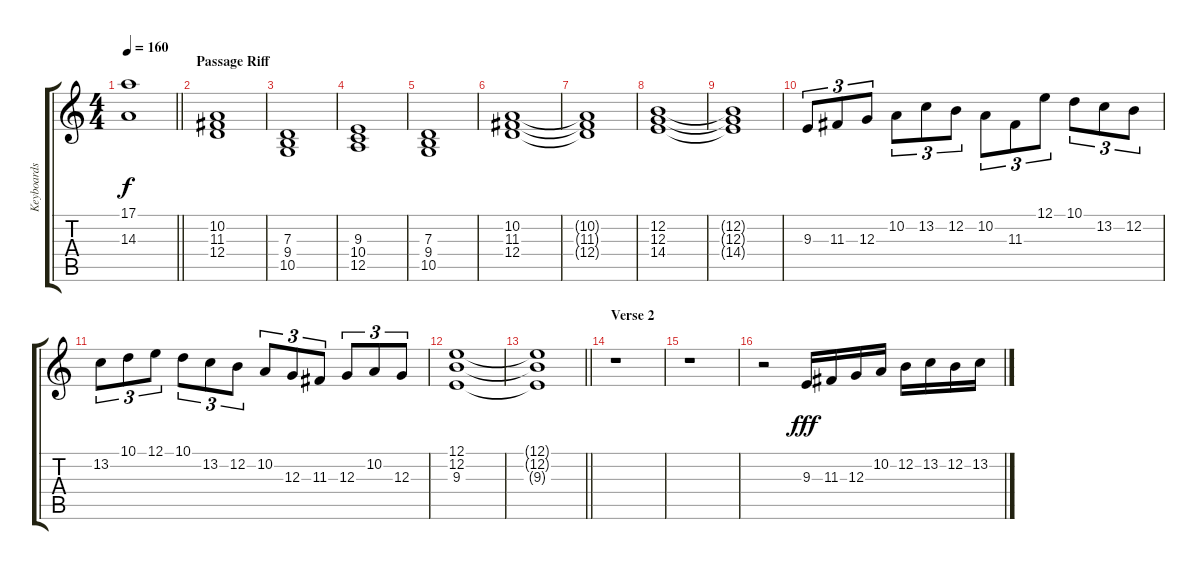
\track ("Keyboards 1" "Keyboards ") {instrument stringensemble1}
\staff {score tabs}
\tuning (E4 B3 G3 D3 A2 E2) {hide}
\ts (4 4)
\tempo 160
\clef g2
\barLineRight lightlight
\ks c
(17.1{t} 14.3{t}).1{dy f} |
\section ("" "Passage Riff")
(10.2 11.3 12.4).1 |
(7.3 9.4 10.5).1 |
(9.3 10.4 12.5).1 |
(7.3 9.4 10.5).1 |
(10.2 11.3 12.4).1 |
(10.2{t} 11.3{t} 12.4{t}).1 |
(12.2 12.3 14.4).1 |
(12.2{t} 12.3{t} 14.4{t}).1 |
9.3.8{tu (3 2)} 11.3.8{tu (3 2)} 12.3.8{tu (3 2)} 10.2.8{tu (3 2)} 13.2.8{tu (3 2)} 12.2.8{tu (3 2)} 10.2.8{tu (3 2)} 11.3.8{tu (3 2)} 12.1.8{tu (3 2)} 10.1.8{tu (3 2)} 13.2.8{tu (3 2)} 12.2.8{tu (3 2)} |
13.2.8{tu (3 2)} 10.1.8{tu (3 2)} 12.1.8{tu (3 2)} 10.1.8{tu (3 2)} 13.2.8{tu (3 2)} 12.2.8{tu (3 2)} 10.2.8{tu (3 2)} 12.3.8{tu (3 2)} 11.3.8{tu (3 2)} 12.3.8{tu (3 2)} 10.2.8{tu (3 2)} 12.3.8{tu (3 2)} |
(12.1 12.2 9.3).1 |
\barLineRight lightlight
(12.1{t} 12.2{t} 9.3{t}).1 |
\section ("" "Verse 2")
r.1 |
r.1 |
r.2 9.3.16{dy fff} 11.3.16 12.3.16 10.2.16 12.2.16 13.2.16 12.2.16 13.2.16
